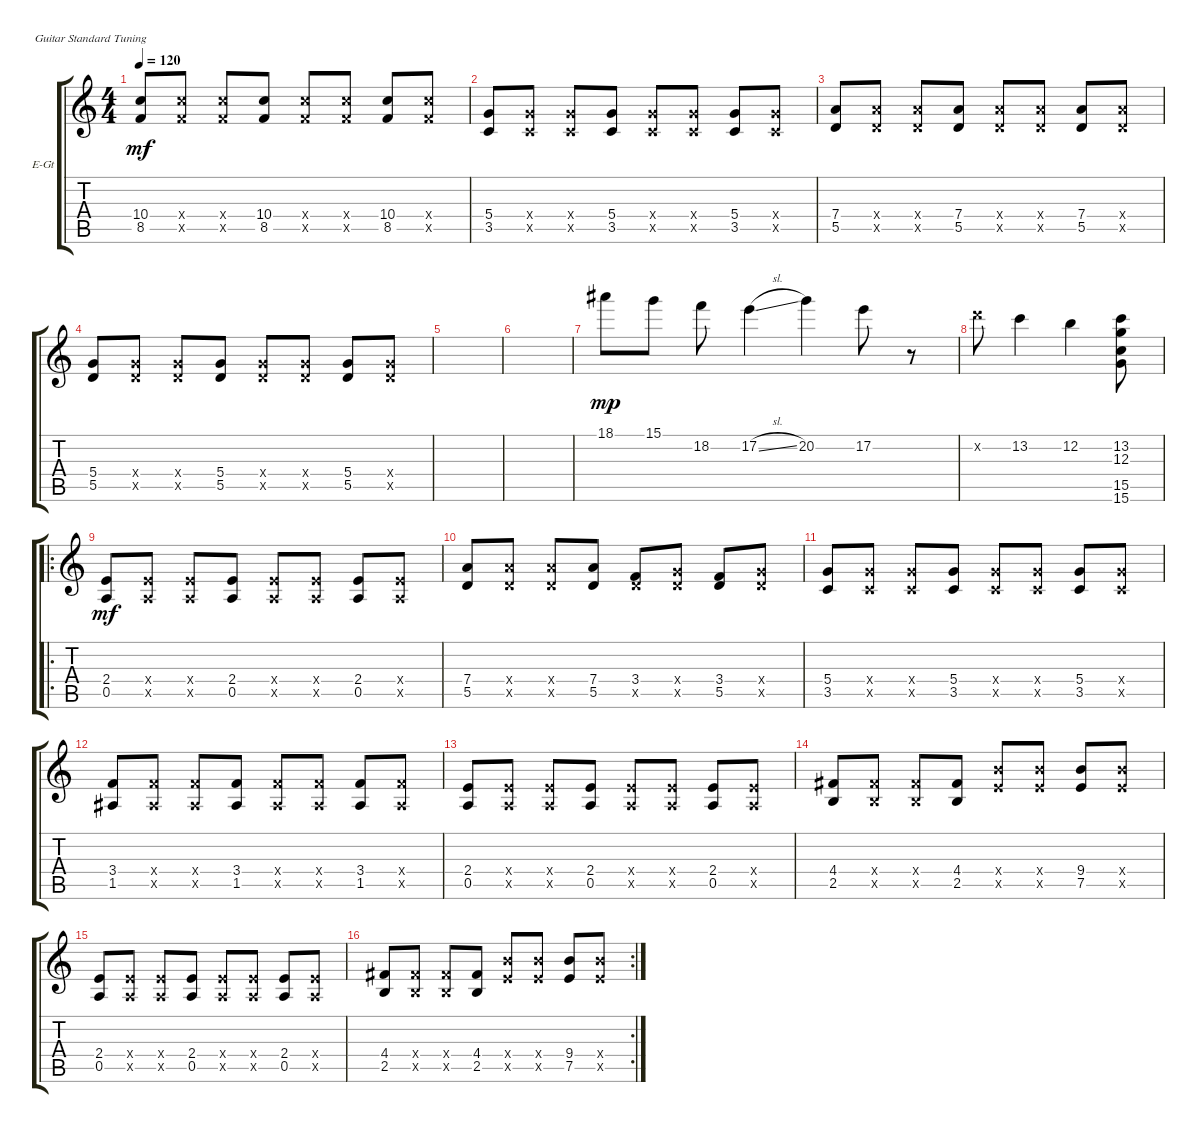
\defaultSystemsLayout 4
\bracketExtendMode groupsimilarinstruments
\firstSystemTrackNameOrientation horizontal
\otherSystemsTrackNameOrientation horizontal
\track ("Electric Guitar (Drive)" "E-Gt") {instrument overdrivenguitar}
\staff {score tabs}
\tuning (E4 B3 G3 D3 A2 E2)
\ts (4 4)
\tempo 120
\clef g2
\scale
0.25
\ks c
(8.5 10.4).8{dy mf} (8.5{x} 10.4{x}).8 (8.5{x} 10.4{x}).8 (8.5 10.4).8 (8.5{x} 10.4{x}).8 (8.5{x} 10.4{x}).8 (8.5 10.4).8 (8.5{x} 10.4{x}).8 |
\scale
0.25 (3.5 5.4).8 (3.5{x} 5.4{x}).8 (3.5{x} 5.4{x}).8 (3.5 5.4).8 (3.5{x} 5.4{x}).8 (3.5{x} 5.4{x}).8 (3.5 5.4).8 (3.5{x} 5.4{x}).8 |
\scale
0.25 (5.5 7.4).8 (5.5{x} 7.4{x}).8 (5.5{x} 7.4{x}).8 (5.5 7.4).8 (5.5{x} 7.4{x}).8 (5.5{x} 7.4{x}).8 (5.5 7.4).8 (5.5{x} 7.4{x}).8 |
\scale
0.25 (5.5 5.4).8 (5.5{x} 5.4{x}).8 (5.5{x} 5.4{x}).8 (5.5 5.4).8 (5.5{x} 5.4{x}).8 (5.5{x} 5.4{x}).8 (5.5 5.4).8 (5.5{x} 5.4{x}).8 |
\scale
0.157623 |
\scale
0.157623 |
\scale
0.410853 18.1.8{dy mp} 15.1.8 18.2.8 17.2{sl}.4 20.2.4 17.2.8 r.8 |
\scale
0.273902 15.2{x}.8 13.2.4 12.2.4 (13.2 12.3 15.5 15.6).8 |
\ro
\scale
0.262997 (0.5 2.4).8{dy mf} (0.5{x} 2.4{x}).8 (0.5{x} 2.4{x}).8 (0.5 2.4).8 (0.5{x} 2.4{x}).8 (0.5{x} 2.4{x}).8 (0.5 2.4).8 (0.5{x} 2.4{x}).8 |
\scale
0.244648 (5.5 7.4).8 (5.5{x} 7.4{x}).8 (5.5{x} 7.4{x}).8 (5.5 7.4).8 (5.5{x} 3.4).8 (5.5{x} 5.4{x}).8 (5.5 3.4).8 (5.5{x} 5.4{x}).8 |
\scale
0.244648 (3.5 5.4).8 (3.5{x} 5.4{x}).8 (3.5{x} 5.4{x}).8 (3.5 5.4).8 (3.5{x} 5.4{x}).8 (3.5{x} 5.4{x}).8 (3.5 5.4).8 (3.5{x} 5.4{x}).8 |
\scale
0.247706 (1.5 3.4).8 (1.5{x} 3.4{x}).8 (1.5{x} 3.4{x}).8 (1.5 3.4).8 (1.5{x} 3.4{x}).8 (1.5{x} 3.4{x}).8 (1.5 3.4).8 (1.5{x} 3.4{x}).8 |
\scale
0.246154 (0.5 2.4).8 (0.5{x} 2.4{x}).8 (0.5{x} 2.4{x}).8 (0.5 2.4).8 (0.5{x} 2.4{x}).8 (0.5{x} 2.4{x}).8 (0.5 2.4).8 (0.5{x} 2.4{x}).8 |
\scale
0.249231 (2.5 4.4).8 (2.5{x} 4.4{x}).8 (2.5{x} 4.4{x}).8 (2.5 4.4).8 (7.5{x} 9.4{x}).8 (7.5{x} 9.4{x}).8 (7.5 9.4).8 (7.5{x} 9.4{x}).8 |
\scale
0.246154 (0.5 2.4).8 (0.5{x} 2.4{x}).8 (0.5{x} 2.4{x}).8 (0.5 2.4).8 (0.5{x} 2.4{x}).8 (0.5{x} 2.4{x}).8 (0.5 2.4).8 (0.5{x} 2.4{x}).8 |
\rc 2
\scale
0.258462 (2.5 4.4).8 (2.5{x} 4.4{x}).8 (2.5{x} 4.4{x}).8 (2.5 4.4).8 (7.5{x} 9.4{x}).8 (7.5{x} 9.4{x}).8 (7.5 9.4).8 (7.5{x} 9.4{x}).8
